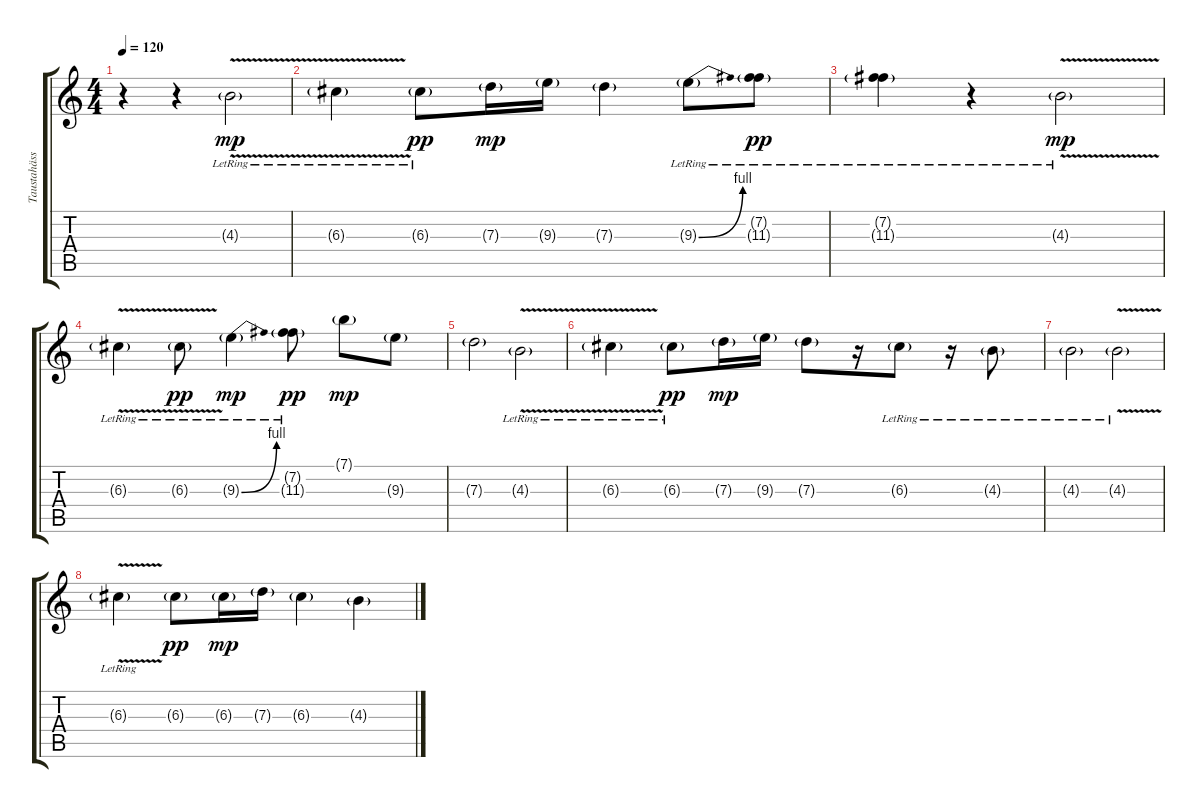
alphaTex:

\track ("Taustahässäkkä" "Taustahäss") {instrument electricguitarjazz}
\staff {score tabs}
\tuning (E4 B3 G3 D3 A2 E2) {hide}
\ts (4 4)
\tempo 120
\clef g2
\ks c
r.4{dy mp} r.4 4.3{v g lr}.2 |
6.3{v g lr}.4 6.3{g lr}.8{dy pp} 7.3{g}.16{dy mp} 9.3{g}.16 7.3{g}.4 9.3{be (bend 0 0 60 4) g lr}.8 (7.2{g lr} 11.3{g lr}).8{dy pp} |
(7.2{g lr} 11.3{g lr}).4 r.4 4.3{v g lr}.2{dy mp} |
6.3{v g lr}.4 6.3{v g lr}.8{dy pp} 9.3{be (bend 0 0 60 4) g lr}.4{dy mp} (7.2{g lr} 11.3{g lr}).8{dy pp} 7.1{g}.8{dy mp} 9.3{g}.8 |
7.3{g}.2 4.3{v g lr}.2 |
6.3{v g lr}.4 6.3{g lr}.8{dy pp} 7.3{g}.16{dy mp} 9.3{g}.16 7.3{g}.8 r.16 6.3{g lr}.8 r.16 4.3{g lr}.8 |
4.3{g lr}.2 4.3{v g lr}.2 |
6.3{v g lr}.4 6.3{g}.8{dy pp} 6.3{g}.16{dy mp} 7.3{g}.16 6.3{g}.4 4.3{g}.4
